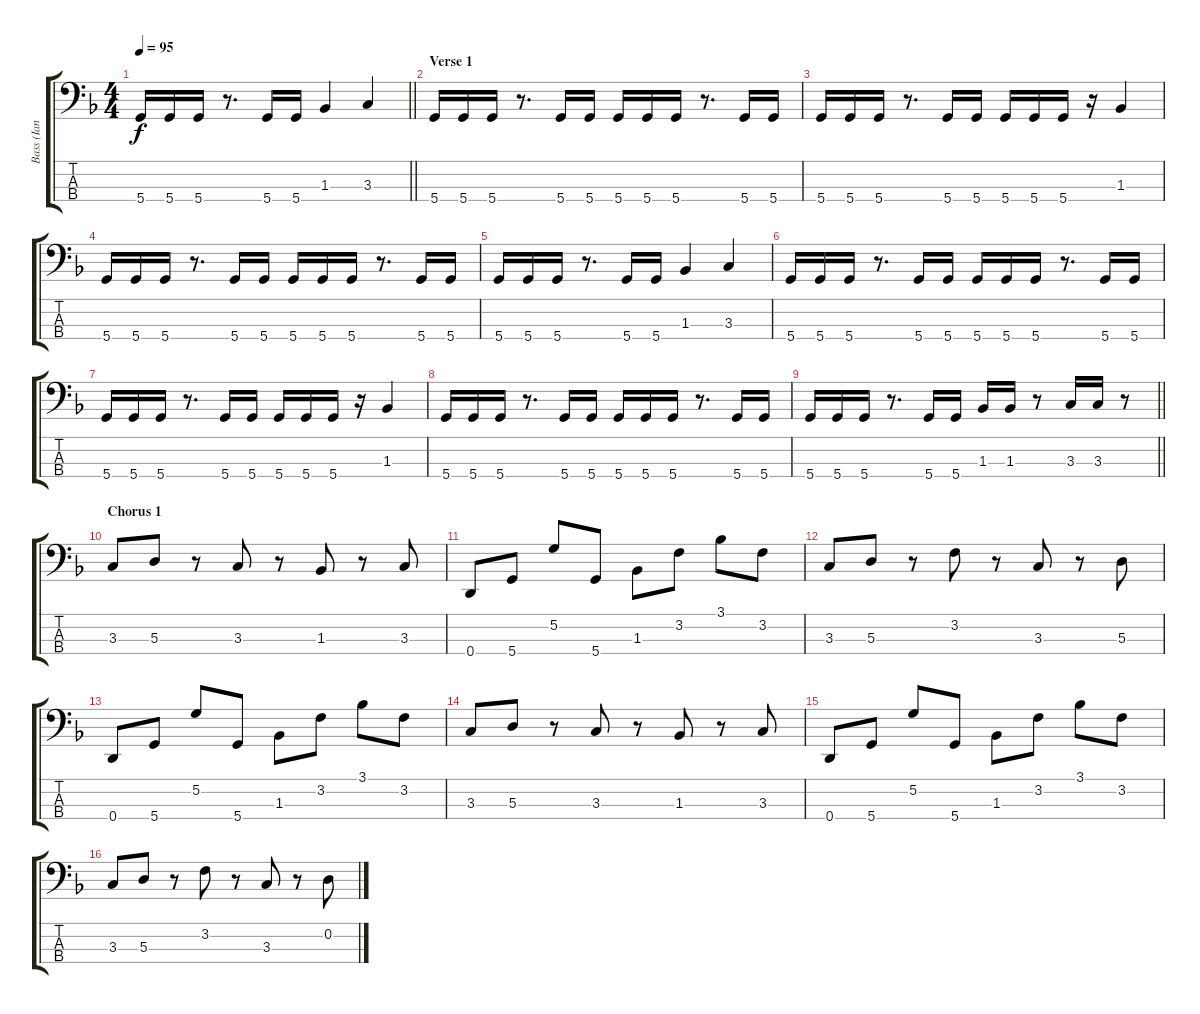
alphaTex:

\track ("Bass (Ian Hill)" "Bass (Ian ") {instrument electricbasspick}
\staff {score tabs}
\tuning (G2 D2 A1 D1) {hide}
\ts (4 4)
\tempo 95
\clef f4
\barLineRight lightlight
\ks dminor
5.4.16{dy f} 5.4.16 5.4.16 r.8{d} 5.4.16 5.4.16 1.3.4 3.3.4 |
\section ("" "Verse 1")
5.4.16 5.4.16 5.4.16 r.8{d} 5.4.16 5.4.16 5.4.16 5.4.16 5.4.16 r.8{d} 5.4.16 5.4.16 |
5.4.16 5.4.16 5.4.16 r.8{d} 5.4.16 5.4.16 5.4.16 5.4.16 5.4.16 r.16 1.3.4 |
5.4.16 5.4.16 5.4.16 r.8{d} 5.4.16 5.4.16 5.4.16 5.4.16 5.4.16 r.8{d} 5.4.16 5.4.16 |
5.4.16 5.4.16 5.4.16 r.8{d} 5.4.16 5.4.16 1.3.4 3.3.4 |
5.4.16 5.4.16 5.4.16 r.8{d} 5.4.16 5.4.16 5.4.16 5.4.16 5.4.16 r.8{d} 5.4.16 5.4.16 |
5.4.16 5.4.16 5.4.16 r.8{d} 5.4.16 5.4.16 5.4.16 5.4.16 5.4.16 r.16 1.3.4 |
5.4.16 5.4.16 5.4.16 r.8{d} 5.4.16 5.4.16 5.4.16 5.4.16 5.4.16 r.8{d} 5.4.16 5.4.16 |
\barLineRight lightlight
5.4.16 5.4.16 5.4.16 r.8{d} 5.4.16 5.4.16 1.3.16 1.3.16 r.8 3.3.16 3.3.16 r.8 |
\section ("" "Chorus 1")
3.3.8 5.3.8 r.8 3.3.8 r.8 1.3.8 r.8 3.3.8 |
0.4.8 5.4.8 5.2.8 5.4.8 1.3.8 3.2.8 3.1.8 3.2.8 |
3.3.8 5.3.8 r.8 3.2.8 r.8 3.3.8 r.8 5.3.8 |
0.4.8 5.4.8 5.2.8 5.4.8 1.3.8 3.2.8 3.1.8 3.2.8 |
3.3.8 5.3.8 r.8 3.3.8 r.8 1.3.8 r.8 3.3.8 |
0.4.8 5.4.8 5.2.8 5.4.8 1.3.8 3.2.8 3.1.8 3.2.8 |
3.3.8 5.3.8 r.8 3.2.8 r.8 3.3.8 r.8 0.2.8
